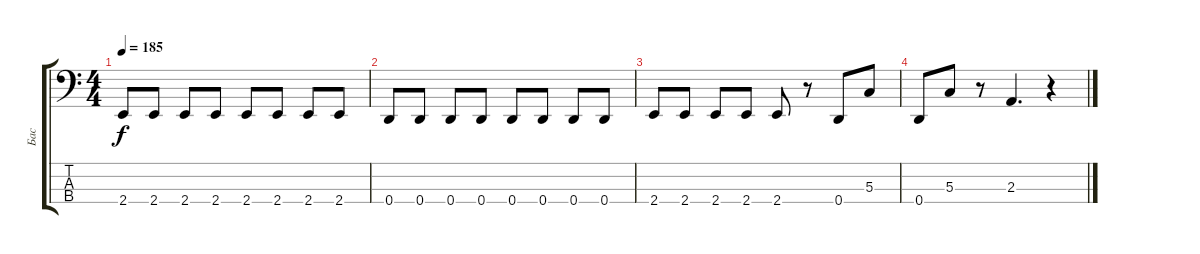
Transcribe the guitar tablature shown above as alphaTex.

\track ("Бас" "Бас") {instrument electricbasspick}
\staff {score tabs}
\tuning (F2 C2 G1 D1) {hide}
\ts (4 4)
\tempo 185
\clef f4
\ks c
2.4.8{dy f} 2.4.8 2.4.8 2.4.8 2.4.8 2.4.8 2.4.8 2.4.8 |
0.4.8 0.4.8 0.4.8 0.4.8 0.4.8 0.4.8 0.4.8 0.4.8 |
2.4.8 2.4.8 2.4.8 2.4.8 2.4.8 r.8 0.4.8 5.3.8 |
0.4.8 5.3.8 r.8 2.3.4{d} r.4
